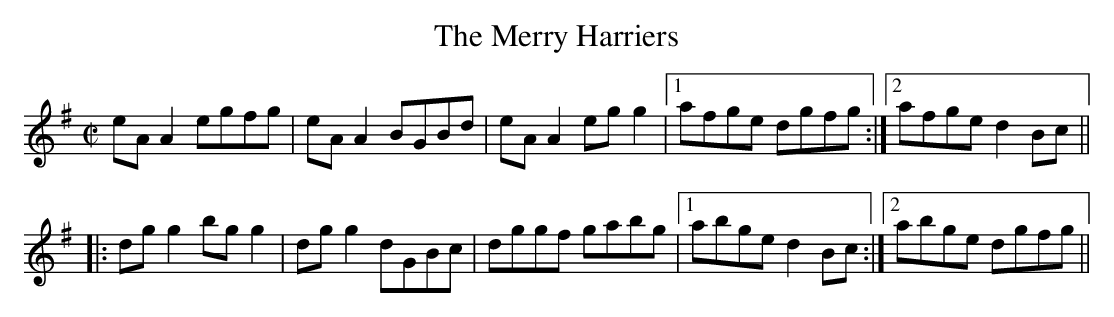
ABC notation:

X:1
T:Merry Harriers, The
M:C|
K:Ador
eAA2 egfg|eAA2 BGBd|eAA2 egg2|1 afge dgfg:|2 afge d2Bc||
|:dgg2 bgg2|dgg2 dGBc|dggf gabg|1 abge d2Bc:|2 abge dgfg||
